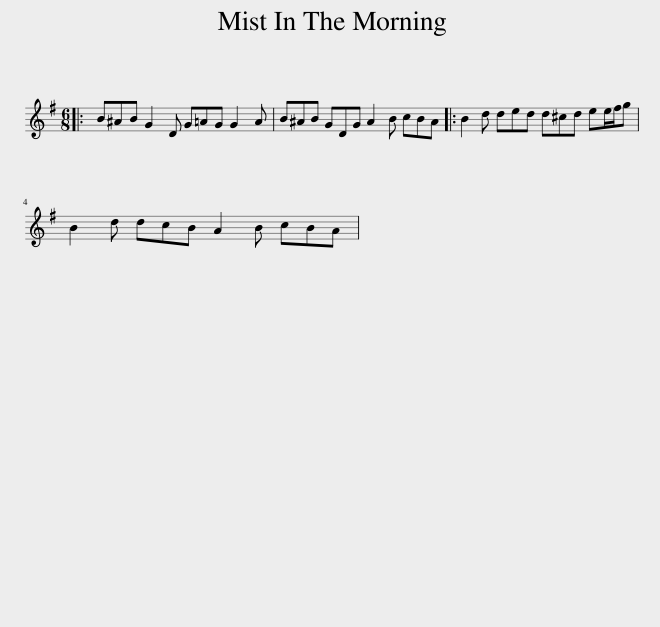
X:1
L:1/8
M:6/8
I:linebreak $
K:G
V:1 treble
V:1
|: B^AB G2 D G=AG G2 A | B^AB GDG A2 B cBA |: B2 d ded d^cd ee/f/g |$ B2 d dcB A2 B cBA | %4
